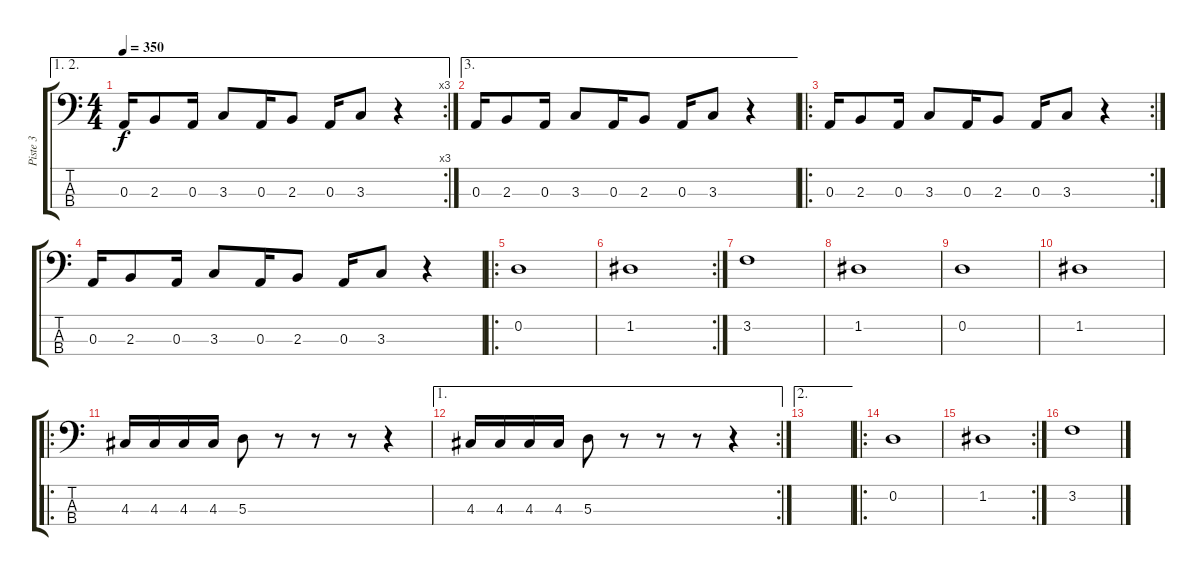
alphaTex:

\track ("Piste 3" "Piste 3") {instrument electricbassfinger}
\staff {score tabs}
\tuning (G2 D2 A1 E1) {hide}
\ae (1 2)
\rc 3
\ts (4 4)
\tempo 350
\clef f4
\ks c
0.3.16{dy f} 2.3.8 0.3.16 3.3.8 0.3.16 2.3.8 0.3.16 3.3.8 r.4 |
\ae 3
0.3.16 2.3.8 0.3.16 3.3.8 0.3.16 2.3.8 0.3.16 3.3.8 r.4 |
\ro
\rc 2
0.3.16 2.3.8 0.3.16 3.3.8 0.3.16 2.3.8 0.3.16 3.3.8 r.4 |
0.3.16 2.3.8 0.3.16 3.3.8 0.3.16 2.3.8 0.3.16 3.3.8 r.4 |
\ro
0.2.1{volume 11} |
\rc 2
1.2.1 |
3.2.1 |
1.2.1 |
0.2.1 |
1.2.1 |
\ro
4.3.16 4.3.16 4.3.16 4.3.16 5.3.8 r.8 r.8 r.8 r.4 |
\ae 1
\rc 2
4.3.16 4.3.16 4.3.16 4.3.16 5.3.8 r.8 r.8 r.8 r.4 |
\ae 2
|
\ro
0.2.1 |
\rc 2
1.2.1 |
3.2.1
